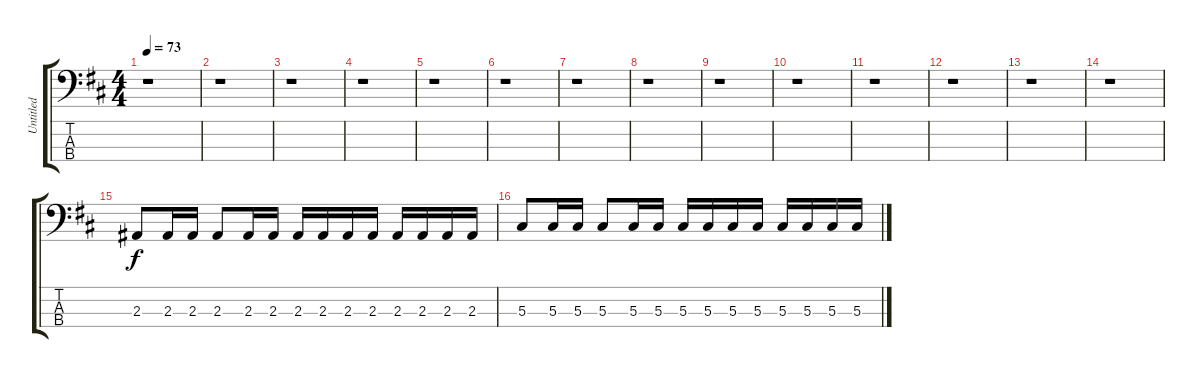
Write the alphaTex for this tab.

\track ("Untitled" "Untitled") {instrument electricbassfinger}
\staff {score tabs}
\tuning (Gb2 Db2 Ab1 Eb1) {hide}
\ts (4 4)
\tempo 73
\clef f4
\ks d
r.1{dy f instrument electricbassfinger} |
r.1 |
r.1 |
r.1 |
r.1 |
r.1 |
r.1 |
r.1 |
r.1 |
r.1 |
r.1 |
r.1 |
r.1 |
r.1 |
2.3.8 2.3.16 2.3.16 2.3.8 2.3.16 2.3.16 2.3.16 2.3.16 2.3.16 2.3.16 2.3.16 2.3.16 2.3.16 2.3.16 |
5.3.8 5.3.16 5.3.16 5.3.8 5.3.16 5.3.16 5.3.16 5.3.16 5.3.16 5.3.16 5.3.16 5.3.16 5.3.16 5.3.16
